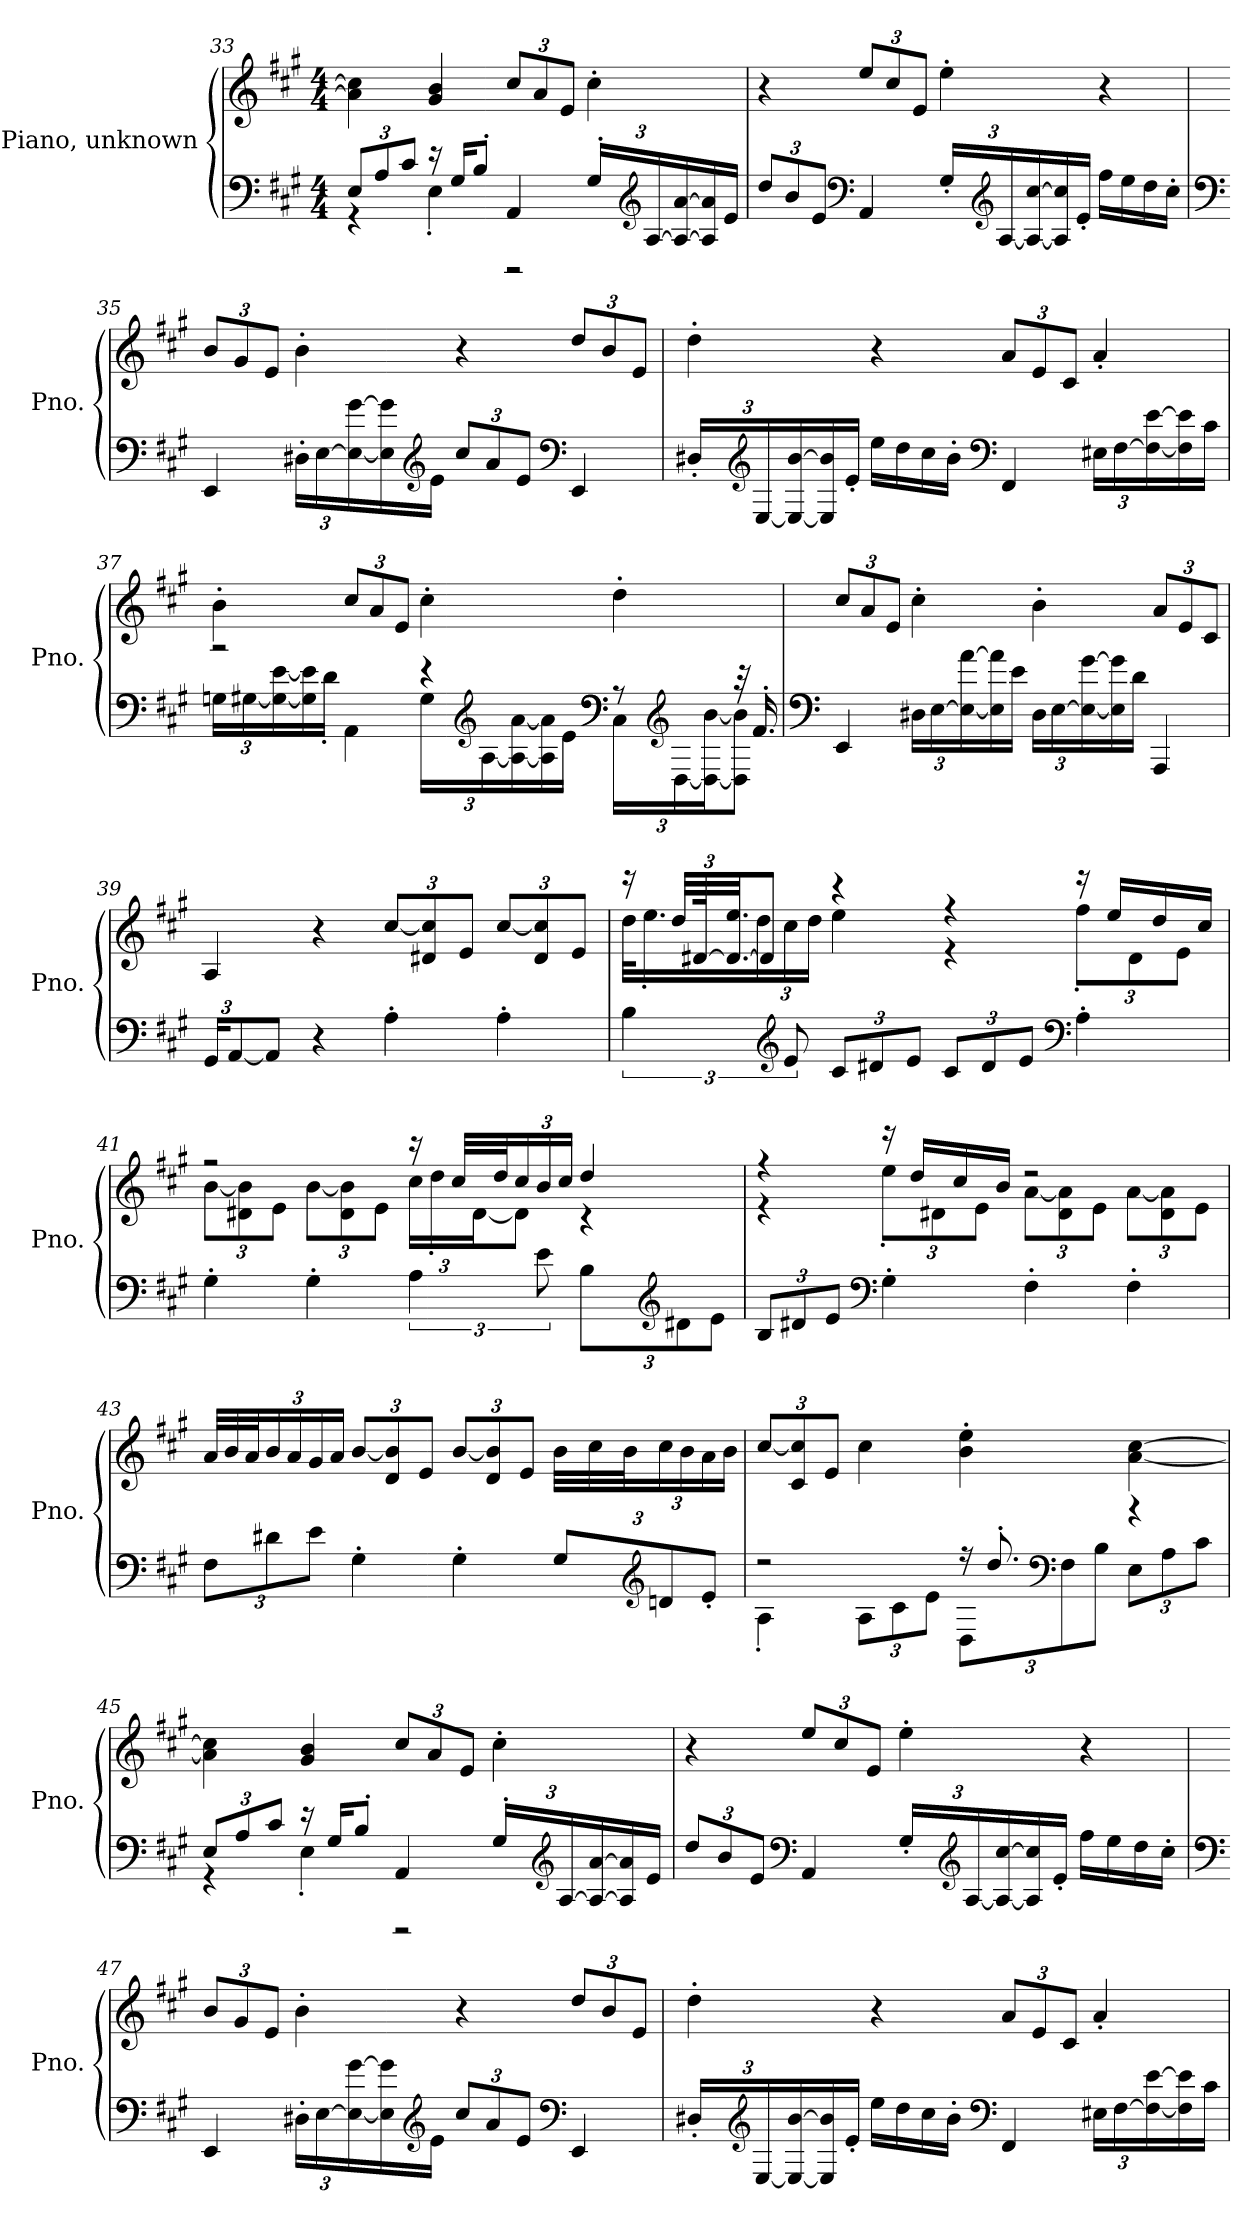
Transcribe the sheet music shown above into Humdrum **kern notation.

**kern	**kern
*part1	*part1
*staff2	*staff1
*I"Piano, unknown	*
*I'Pno.	*
!!LO:LB:g=z
*clefF4	*clefG2
*k[f#c#g#]	*k[f#c#g#]
*M4/4	*M4/4
*Xbrackettup	*
=33	=33
*^	*
12E/L	4r	4a\] 4cc#\]
12A/	.	.
12c#/J	.	.
16r	4E'\	4g#/ 4b/
16G#/KL	.	.
8B'/J	.	.
*	*	*Xbrackettup
4AA/	2r	12cc#/L
.	.	12a/
.	.	12e/J
24G#'/LL	.	4cc#'\
*clefG2	*	*
[24A/	.	.
24A/_ [24a/	.	.
16A/] 16a/]	.	.
16e/JJ	.	.
*v	*v	*
=34	=34
12dd/L	4r
12b/	.
12e/J	.
*clefF4	*
4AA/	12ee/L
.	12cc#/
.	12e/J
24G#'/LL	4ee'\
*clefG2	*
[24A/	.
24A/_ [24cc#/	.
16A/] 16cc#/]	.
16e'/JJ	.
16ff#\LL	4r
16ee\	.
16dd\	.
16cc#'\JJ	.
!!LO:LB:g=z
=35	=35
*clefF4	*
4EE/	12b/L
.	12g#/
.	12e/J
24D#X'\LL	4b'\
[24E\	.
24E\_ [24g#\	.
16E\] 16g#\]	.
*clefG2	*
16e\JJ	.
12cc#/L	4r
12a/	.
12e/J	.
*clefF4	*
4EE/	12dd/L
.	12b/
.	12e/J
=36	=36
24D#X'/LL	4dd'\
*clefG2	*
[24E/	.
24E/_ [24b/	.
16E/] 16b/]	.
16e'/JJ	.
16ee\LL	4r
16dd\	.
16cc#\	.
16b'\JJ	.
*clefF4	*
4FF#/	12a/L
.	12e/
.	12c#/J
24E#X\LL	4a'/
[24F#\	.
24F#\_ [24e\	.
16F#\] 16e\]	.
16c#\JJ	.
!!LO:LB:g=z
=37	=37
*^	*
2r	24Gn\LL	4b'\
.	[24G#X\	.
.	24G#\_ [24e\	.
.	16G#\] 16e\]	.
.	16d'\JJ	.
.	4AA\	12cc#/L
.	.	12a/
.	.	12e/J
4r	24G#\LL	4cc#'\
*clefG2	*	*
.	[24A\	.
.	24A\_ [24a\	.
.	16A\] 16a\]	.
.	16e\JJ	.
*clefF4	*	*
8r	24C#\LL	4dd'\
*clefG2	*	*
.	[24D\	.
.	24D\_ [24b\J	.
32r	8D\] 8b\]J	.
16.f#'/	.	.
*v	*v	*
!!LO:PB:g=z
=38	=38
*clefF4	*
4EE/	12cc#/L
.	12a/
.	12e/J
24D#X\LL	4cc#'\
[24E\	.
24E\_ [24a\	.
16E\] 16a\]	.
16e\JJ	.
24D#\LL	4b'\
[24E\	.
24E\_ [24g#\	.
16E\] 16g#\]	.
16d\JJ	.
4AAA/	12a/L
.	12e/
.	12c#/J
=39	=39
24GG#/KL	4A/
[12AA/	.
8AA/J]	.
4r	4r
4A'\	[12cc#/L
.	12d#X/ 12cc#/]
.	12e/J
4A'\	[12cc#/L
.	12d#/ 12cc#/]
.	12e/J
!!LO:LB:g=z
=40	=40
*brackettup	*
*	*^
6B\	16r	32dd\KLL
.	.	16.ee'\
.	48dd/LLL	.
.	[96d#X/K	.
.	48.d#/_ 48.ee/JJ	.
.	8d#/J]	24dd\
*clefG2	*	*
12e/	.	24cc#\
.	.	24dd\JJ
*Xbrackettup	*	*
12c#/L	4r	4ee\
12d#X/	.	.
12e/J	.	.
12c#/L	4r	4r
12d#/	.	.
12e/J	.	.
*clefF4	*	*
4A'\	16r	12ff#'\L
.	16ee/LL	.
.	.	12d#\
.	16dd/	.
.	.	12e\J
.	16cc#/JJ	.
!!LO:LB:g=z	!!
=41	=41	=41
4G#'\	2r	[12b\L
.	.	12d#X\ 12b\]
.	.	12e\J
4G#'\	.	[12b\L
.	.	12d#\ 12b\]
.	.	12e\J
*brackettup	*	*
6A\	16r	24cc#\LL
.	.	24dd'\
.	32cc#/LLL	.
.	.	[24d#\J
.	32dd/J	.
.	24cc#/	8d#\J]
12e\	24b/	.
.	24cc#/JJ	.
*Xbrackettup	*	*
12B\L	4dd/	4r
*clefG2	*	*
12d#X\	.	.
12e\J	.	.
=42	=42	=42
12B/L	4r	4r
12d#X/	.	.
12e/J	.	.
*clefF4	*	*
4G#'\	16r	12ee'\L
.	16dd/LL	.
.	.	12d#X\
.	16cc#/	.
.	.	12e\J
.	16b/JJ	.
4F#'\	2r	[12a\L
.	.	12d#\ 12a\]
.	.	12e\J
4F#'\	.	[12a\L
.	.	12d#\ 12a\]
.	.	12e\J
*	*v	*v
!!LO:LB:g=z
=43	=43
12F#\L	32a/LLL
.	32b/
.	48a/J
12d#X\	24b/
.	24a/
12e\J	24g#/
.	24a/JJ
4G#'\	[12b/L
.	12d/ 12b/]
.	12e/J
4G#'\	[12b/L
.	12d/ 12b/]
.	12e/J
12G#/L	32b\LLL
.	32cc#\
.	48b\J
*clefG2	*
12dn/	24cc#\
.	24b\
12e'/J	24a\
.	24b\JJ
=44	=44
*^	*
2r	4A'\	[12cc#/L
.	.	12c#/ 12cc#/]
.	.	12e/J
.	12A\L	4cc#\
.	12c#\	.
.	12e\J	.
16r	12D\L	4b\' 4ee\'
8.dd'/	.	.
*clefF4	*	*
.	12F#\	.
.	12B\J	.
4r	12E\L	[4a\ [4cc#\
.	12A\	.
.	12c#\J	.
!!LO:LB:g=z
=45	=45	=45
12E/L	4r	4a\] 4cc#\]
12A/	.	.
12c#/J	.	.
16r	4E'\	4g#/ 4b/
16G#/KL	.	.
8B'/J	.	.
4AA/	2r	12cc#/L
.	.	12a/
.	.	12e/J
24G#'/LL	.	4cc#'\
*clefG2	*	*
[24A/	.	.
24A/_ [24a/	.	.
16A/] 16a/]	.	.
16e/JJ	.	.
*v	*v	*
=46	=46
12dd/L	4r
12b/	.
12e/J	.
*clefF4	*
4AA/	12ee/L
.	12cc#/
.	12e/J
24G#'/LL	4ee'\
*clefG2	*
[24A/	.
24A/_ [24cc#/	.
16A/] 16cc#/]	.
16e'/JJ	.
16ff#\LL	4r
16ee\	.
16dd\	.
16cc#'\JJ	.
!!LO:LB:g=z
=47	=47
*clefF4	*
4EE/	12b/L
.	12g#/
.	12e/J
24D#X'\LL	4b'\
[24E\	.
24E\_ [24g#\	.
16E\] 16g#\]	.
*clefG2	*
16e\JJ	.
12cc#/L	4r
12a/	.
12e/J	.
*clefF4	*
4EE/	12dd/L
.	12b/
.	12e/J
=48	=48
24D#X'/LL	4dd'\
*clefG2	*
[24E/	.
24E/_ [24b/	.
16E/] 16b/]	.
16e'/JJ	.
16ee\LL	4r
16dd\	.
16cc#\	.
16b'\JJ	.
*clefF4	*
4FF#/	12a/L
.	12e/
.	12c#/J
24E#X\LL	4a'/
[24F#\	.
24F#\_ [24e\	.
16F#\] 16e\]	.
16c#\JJ	.
=	=
*-	*-
